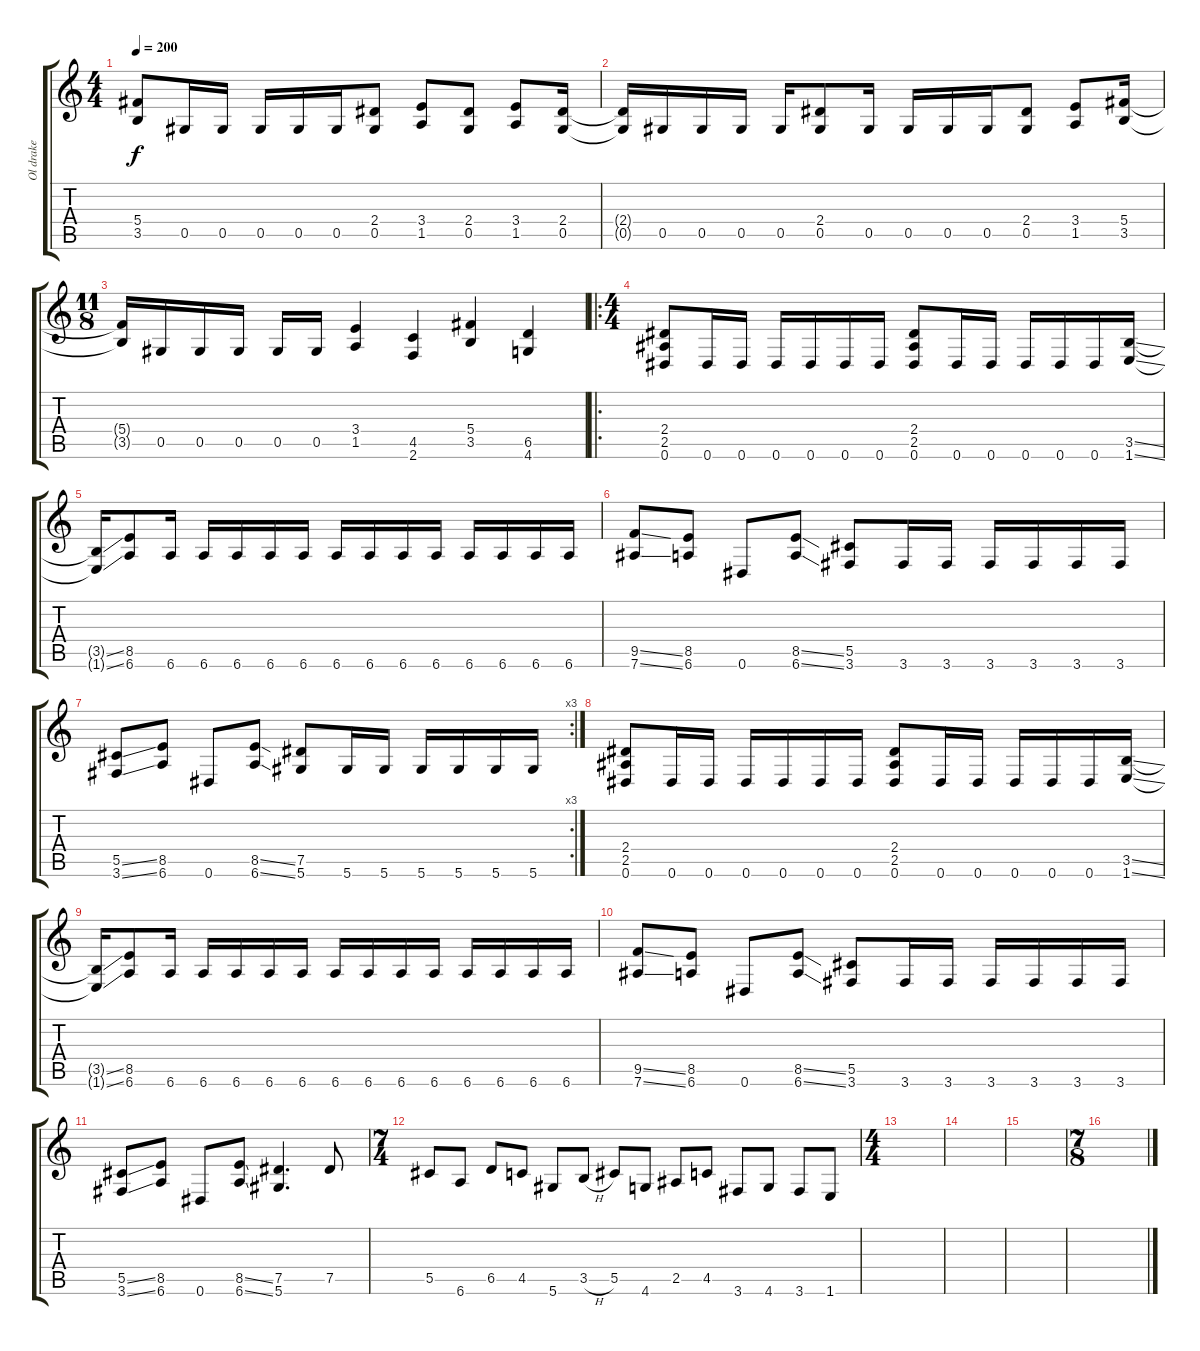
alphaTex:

\track ("Ol drake" "Ol drake") {instrument distortionguitar}
\staff {score tabs}
\tuning (Eb4 Bb3 Gb3 Db3 Ab2 Eb2) {hide}
\ts (4 4)
\tempo 200
\clef g2
\ks c
(5.4 3.5).8{dy f} 0.5.16 0.5.16 0.5.16 0.5.16 0.5.16 (2.4 0.5).8 (3.4 1.5).8 (2.4 0.5).8 (3.4 1.5).8 (2.4 0.5).16 |
(2.4{t} 0.5{t}).16 0.5.16 0.5.16 0.5.16 0.5.16 (2.4 0.5).8 0.5.16 0.5.16 0.5.16 0.5.16 (2.4 0.5).8 (3.4 1.5).8 (5.4 3.5).16 |
\ts (11 8)
(5.4{t} 3.5{t}).16 0.5.16 0.5.16 0.5.16 0.5.16 0.5.16 (3.4 1.5).4 (4.5 2.6).4 (5.4 3.5).4 (6.5 4.6).4 |
\ro
\ts (4 4)
(2.4 2.5 0.6).8 0.6.16 0.6.16 0.6.16 0.6.16 0.6.16 0.6.16 (2.4 2.5 0.6).8 0.6.16 0.6.16 0.6.16 0.6.16 0.6.16 (3.5{ss} 1.6{ss}).16 |
(3.5{ss t} 1.6{ss t}).16 (8.5 6.6).8 6.6.16 6.6.16 6.6.16 6.6.16 6.6.16 6.6.16 6.6.16 6.6.16 6.6.16 6.6.16 6.6.16 6.6.16 6.6.16 |
(9.5{ss} 7.6{ss}).8 (8.5 6.6).8 0.6.8 (8.5{ss} 6.6{ss}).8 (5.5 3.6).8 3.6.16 3.6.16 3.6.16 3.6.16 3.6.16 3.6.16 |
\rc 3
(5.5{ss} 3.6{ss}).8 (8.5 6.6).8 0.6.8 (8.5{ss} 6.6{ss}).8 (7.5 5.6).8 5.6.16 5.6.16 5.6.16 5.6.16 5.6.16 5.6.16 |
(2.4 2.5 0.6).8 0.6.16 0.6.16 0.6.16 0.6.16 0.6.16 0.6.16 (2.4 2.5 0.6).8 0.6.16 0.6.16 0.6.16 0.6.16 0.6.16 (3.5{ss} 1.6{ss}).16 |
(3.5{ss t} 1.6{ss t}).16 (8.5 6.6).8 6.6.16 6.6.16 6.6.16 6.6.16 6.6.16 6.6.16 6.6.16 6.6.16 6.6.16 6.6.16 6.6.16 6.6.16 6.6.16 |
(9.5{ss} 7.6{ss}).8 (8.5 6.6).8 0.6.8 (8.5{ss} 6.6{ss}).8 (5.5 3.6).8 3.6.16 3.6.16 3.6.16 3.6.16 3.6.16 3.6.16 |
(5.5{ss} 3.6{ss}).8 (8.5 6.6).8 0.6.8 (8.5{ss} 6.6{ss}).8 (7.5 5.6).4{d} 7.5.8 |
\ts (7 4)
5.5.8 6.6.8 6.5.8 4.5.8 5.6.8 3.5{h}.8 5.5.8 4.6.8 2.5.8 4.5.8 3.6.8 4.6.8 3.6.8 1.6.8 |
\ts (4 4)
|
|
|
\ts (7 8)
